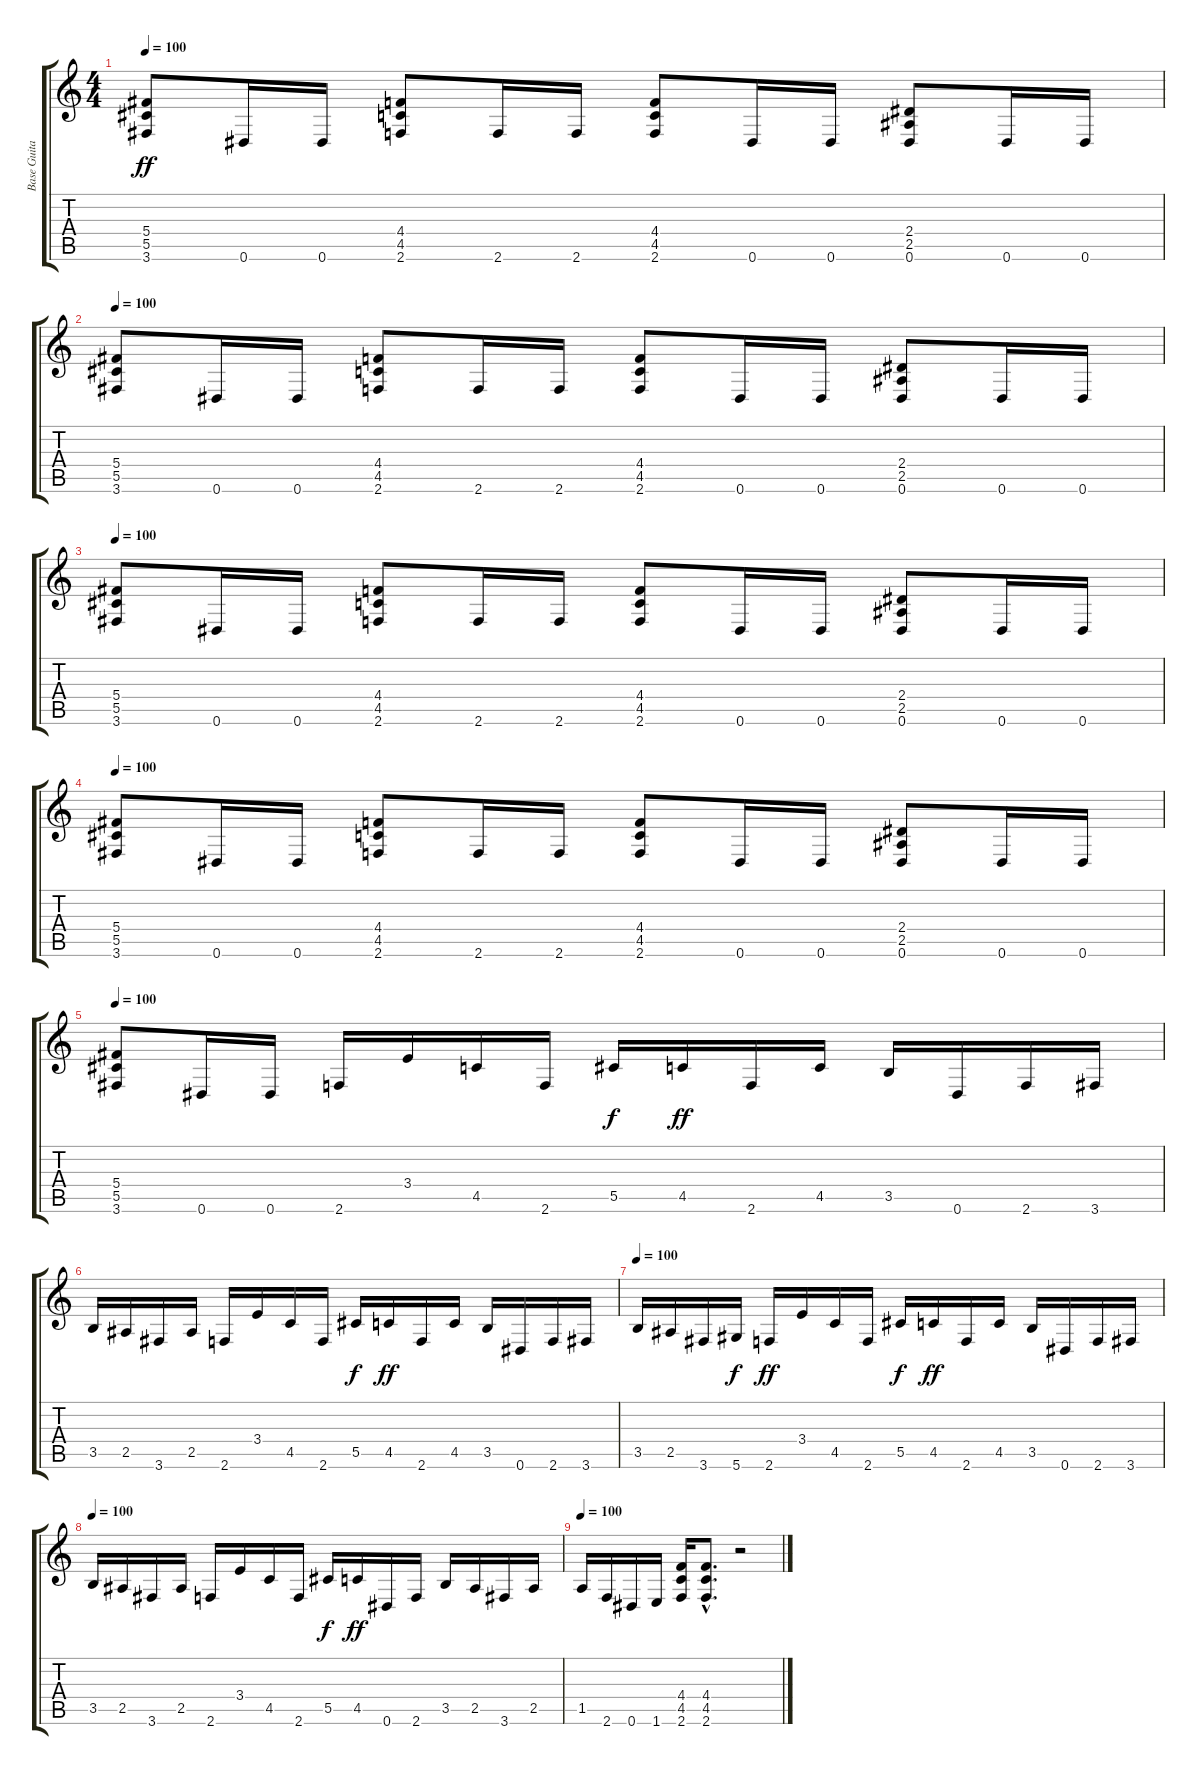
\track ("Base Guitar" "Base Guita") {instrument overdrivenguitar}
\staff {score tabs}
\tuning (Eb4 Bb3 Gb3 Db3 Ab2 Eb2) {hide}
\ts (4 4)
\tempo 100
\clef g2
\ks c
(5.4 5.5 3.6).8{dy ff} 0.6.16 0.6.16 (4.4 4.5 2.6).8 2.6.16 2.6.16 (4.4 4.5 2.6).8 0.6.16 0.6.16 (2.4 2.5 0.6).8 0.6.16 0.6.16 |
\tempo 100
(5.4 5.5 3.6).8 0.6.16 0.6.16 (4.4 4.5 2.6).8 2.6.16 2.6.16 (4.4 4.5 2.6).8 0.6.16 0.6.16 (2.4 2.5 0.6).8 0.6.16 0.6.16 |
\tempo 100
(5.4 5.5 3.6).8 0.6.16 0.6.16 (4.4 4.5 2.6).8 2.6.16 2.6.16 (4.4 4.5 2.6).8 0.6.16 0.6.16 (2.4 2.5 0.6).8 0.6.16 0.6.16 |
\tempo 100
(5.4 5.5 3.6).8 0.6.16 0.6.16 (4.4 4.5 2.6).8 2.6.16 2.6.16 (4.4 4.5 2.6).8 0.6.16 0.6.16 (2.4 2.5 0.6).8 0.6.16 0.6.16 |
\tempo 100
(5.4 5.5 3.6).8 0.6.16 0.6.16 2.6.16 3.4.16 4.5.16 2.6.16 5.5.16{dy f} 4.5.16{dy ff} 2.6.16 4.5.16 3.5.16 0.6.16 2.6.16 3.6.16 |
3.5.16 2.5.16 3.6.16 2.5.16 2.6.16 3.4.16 4.5.16 2.6.16 5.5.16{dy f} 4.5.16{dy ff} 2.6.16 4.5.16 3.5.16 0.6.16 2.6.16 3.6.16 |
\tempo 100
3.5.16 2.5.16 3.6.16 5.6.16{dy f} 2.6.16{dy ff} 3.4.16 4.5.16 2.6.16 5.5.16{dy f} 4.5.16{dy ff} 2.6.16 4.5.16 3.5.16 0.6.16 2.6.16 3.6.16 |
\tempo 100
3.5.16 2.5.16 3.6.16 2.5.16 2.6.16 3.4.16 4.5.16 2.6.16 5.5.16{dy f} 4.5.16{dy ff} 0.6.16 2.6.16 3.5.16 2.5.16 3.6.16 2.5.16 |
\tempo 100
1.5.16 2.6.16 0.6.16 1.6.16 (4.4 4.5 2.6).16 (4.4{hac} 4.5{hac} 2.6{hac}).8{d} r.2
